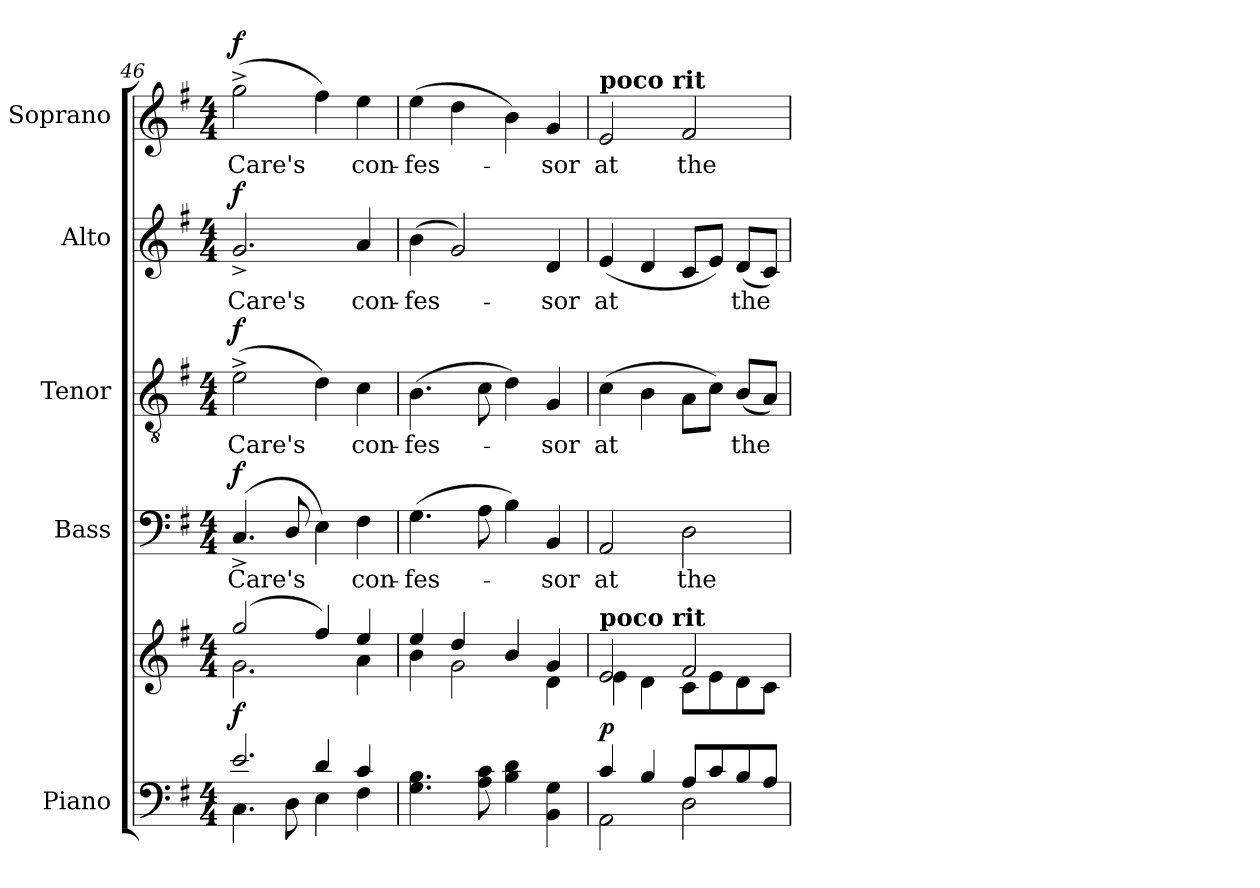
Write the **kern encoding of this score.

**kern	**kern	**dynam	**kern	**text	**dynam	**kern	**text	**dynam	**kern	**text	**dynam	**kern	**text	**dynam
*part5	*part5	*part5	*part4	*part4	*part4	*part3	*part3	*part3	*part2	*part2	*part2	*part1	*part1	*part1
*staff6	*staff5	*staff5/6	*staff4	*staff4	*staff4	*staff3	*staff3	*staff3	*staff2	*staff2	*staff2	*staff1	*staff1	*staff1
*I"Piano	*	*	*I"Bass	*	*	*I"Tenor	*	*	*I"Alto	*	*	*I"Soprano	*	*
*I'Pno.	*	*	*I'B.	*	*	*I'T.	*	*	*I'A.	*	*	*I'S.	*	*
!!LO:LB:g=z
*clefF4	*clefG2	*	*clefF4	*	*	*clefGv2	*	*	*clefG2	*	*	*clefG2	*	*
*	*	*	*	*	*	*ITrd7c12	*	*	*	*	*	*	*	*
*k[f#]	*k[f#]	*	*k[f#]	*	*	*k[f#]	*	*	*k[f#]	*	*	*k[f#]	*	*
*G:	*G:	*	*G:	*	*	*G:	*	*	*G:	*	*	*G:	*	*
*M4/4	*M4/4	*	*M4/4	*	*	*M4/4	*	*	*M4/4	*	*	*M4/4	*	*
=46	=46	=46	=46	=46	=46	=46	=46	=46	=46	=46	=46	=46	=46	=46
*^	*^	*	*	*	*	*	*	*	*	*	*	*	*	*
*	*^	*	*	*	*	*	*	*	*	*	*	*	*	*	*	*
!	!	!	!	!	!	!	!LO:LY:b:color=#000000	!	!	!	!	!	!	!	!	!	!
!	!	!	!	!	!	!	!	!	!	!LO:LY:b:color=#000000	!	!	!	!	!	!	!
!	!	!	!	!	!	!	!	!	!	!	!	!	!LO:LY:b:color=#000000	!	!	!	!
!	!	!	!	!	!	!	!	!	!	!	!	!	!	!	!	!LO:LY:b:color=#000000	!
2.ei/	4.Ci\	2ryy	(2ggi/	2.gi\	f	(4.C^i/	Care's	f	(2E^i\	Care's	f	2.g^i/	Care's	f	(2gg^i\	Care's	f
.	8Di\	.	.	.	.	8Di/	.	.	.	.	.	.	.	.	.	.	.
.	4Ei\	4di/	4ff#i/)	.	.	4Ei\)	.	.	4Di\)	.	.	.	.	.	4ff#i\)	.	.
!	!	!	!	!	!	!	!LO:LY:b:color=#000000	!	!	!	!	!	!	!	!	!	!
!	!	!	!	!	!	!	!	!	!	!LO:LY:b:color=#000000	!	!	!	!	!	!	!
!	!	!	!	!	!	!	!	!	!	!	!	!	!LO:LY:b:color=#000000	!	!	!	!
!	!	!	!	!	!	!	!	!	!	!	!	!	!	!	!	!LO:LY:b:color=#000000	!
4ci/	4ryy	4F#i\	4eei/	4ai\	.	4F#i\	con-	.	4Ci\	con-	.	4ai/	con-	.	4eei\	con-	.
*v	*v	*v	*	*	*	*	*	*	*	*	*	*	*	*	*	*	*
=47	=47	=47	=47	=47	=47	=47	=47	=47	=47	=47	=47	=47	=47	=47	=47
*^	*	*	*	*	*	*	*	*	*	*	*	*	*	*	*
*	*^	*	*	*	*	*	*	*	*	*	*	*	*	*	*	*
!	!	!	!	!	!	!	!LO:LY:b:color=#000000	!	!	!	!	!	!	!	!	!	!
*v	*v	*v	*	*	*	*	*	*	*	*	*	*	*	*	*	*	*
*^	*	*	*	*	*	*	*	*	*	*	*	*	*	*	*
*	*^	*	*	*	*	*	*	*	*	*	*	*	*	*	*	*
!	!	!	!	!	!	!	!	!	!	!LO:LY:b:color=#000000	!	!	!	!	!	!	!
*v	*v	*v	*	*	*	*	*	*	*	*	*	*	*	*	*	*	*
*^	*	*	*	*	*	*	*	*	*	*	*	*	*	*	*
*	*^	*	*	*	*	*	*	*	*	*	*	*	*	*	*	*
!	!	!	!	!	!	!	!	!	!	!	!	!	!LO:LY:b:color=#000000	!	!	!	!
*v	*v	*v	*	*	*	*	*	*	*	*	*	*	*	*	*	*	*
*^	*	*	*	*	*	*	*	*	*	*	*	*	*	*	*
*	*^	*	*	*	*	*	*	*	*	*	*	*	*	*	*	*
!	!	!	!	!	!	!	!	!	!	!	!	!	!	!	!	!LO:LY:b:color=#000000	!
*v	*v	*v	*	*	*	*	*	*	*	*	*	*	*	*	*	*	*
4.Gi\ 4.Bi	4eei/	4bi\	.	(4.Gi\	-fes-	.	(4.BBi\	-fes-	.	(4bi\	-fes-	.	(4eei\	-fes-	.
.	4ddi/	2gi\	.	.	.	.	.	.	.	2gi/)	.	.	4ddi\	.	.
8Ai\ 8ci	.	.	.	8Ai\	.	.	8Ci\	.	.	.	.	.	.	.	.
4Bi\ 4di	4bi/	.	.	4Bi\)	.	.	4Di\)	.	.	.	.	.	4bi\)	.	.
!	!	!	!	!	!LO:LY:b:color=#000000	!	!	!	!	!	!	!	!	!	!
!	!	!	!	!	!	!	!	!LO:LY:b:color=#000000	!	!	!	!	!	!	!
!	!	!	!	!	!	!	!	!	!	!	!LO:LY:b:color=#000000	!	!	!	!
!	!	!	!	!	!	!	!	!	!	!	!	!	!	!LO:LY:b:color=#000000	!
4BBi\ 4Gi	4gi/	4di\	.	4BBi/	-sor	.	4GGi/	-sor	.	4di/	-sor	.	4gi/	-sor	.
=48	=48	=48	=48	=48	=48	=48	=48	=48	=48	=48	=48	=48	=48	=48	=48
*^	*	*	*	*	*	*	*	*	*	*	*	*	*	*	*
!	!	!	!	!	!	!LO:LY:b:color=#000000	!	!	!	!	!	!	!	!	!	!
!	!	!	!	!	!	!	!	!	!LO:LY:b:color=#000000	!	!	!	!	!	!	!
!	!	!	!	!	!	!	!	!	!	!	!	!LO:LY:b:color=#000000	!	!	!	!
!	!	!	!	!	!	!	!	!	!	!	!	!	!	!LO:TX:a:B:t=poco rit	!	!
!	!	!LO:TX:a:B:t=poco rit	!	!	!	!	!	!	!	!	!	!	!	!	!	!
!	!	!	!	!	!	!	!	!	!	!	!	!	!	!	!LO:LY:b:color=#000000	!
4ci/	2AAi\	2ei/	4ei\	p	2AAi/	at	.	(4Ci\	at	.	(4ei/	at	.	2ei/	at	.
4Bi/	.	.	4di\	.	.	.	.	4BBi\	.	.	4di/	.	.	.	.	.
!	!	!	!	!	!	!LO:LY:b:color=#000000	!	!	!	!	!	!	!	!	!	!
!	!	!	!	!	!	!	!	!	!	!	!	!	!	!	!LO:LY:b:color=#000000	!
8Ai/L	2Di\	2f#i/	8ci\L	.	2Di\	the	.	8AAi\L	.	.	8ci/L	.	.	2f#i/	the	.
8ci/	.	.	8ei\	.	.	.	.	8Ci\J)	.	.	8ei/J)	.	.	.	.	.
!	!	!	!	!	!	!	!	!	!LO:LY:b:color=#000000	!	!	!	!	!	!	!
!	!	!	!	!	!	!	!	!	!	!	!	!LO:LY:b:color=#000000	!	!	!	!
8Bi/	.	.	8di\	.	.	.	.	(8BBi/L	the	.	(8di/L	the	.	.	.	.
8Ai/J	.	.	8ci\J	.	.	.	.	8AAi/J)	.	.	8ci/J)	.	.	.	.	.
*v	*v	*	*	*	*	*	*	*	*	*	*	*	*	*	*	*
*	*v	*v	*	*	*	*	*	*	*	*	*	*	*	*	*
=	=	=	=	=	=	=	=	=	=	=	=	=	=	=
*-	*-	*-	*-	*-	*-	*-	*-	*-	*-	*-	*-	*-	*-	*-
